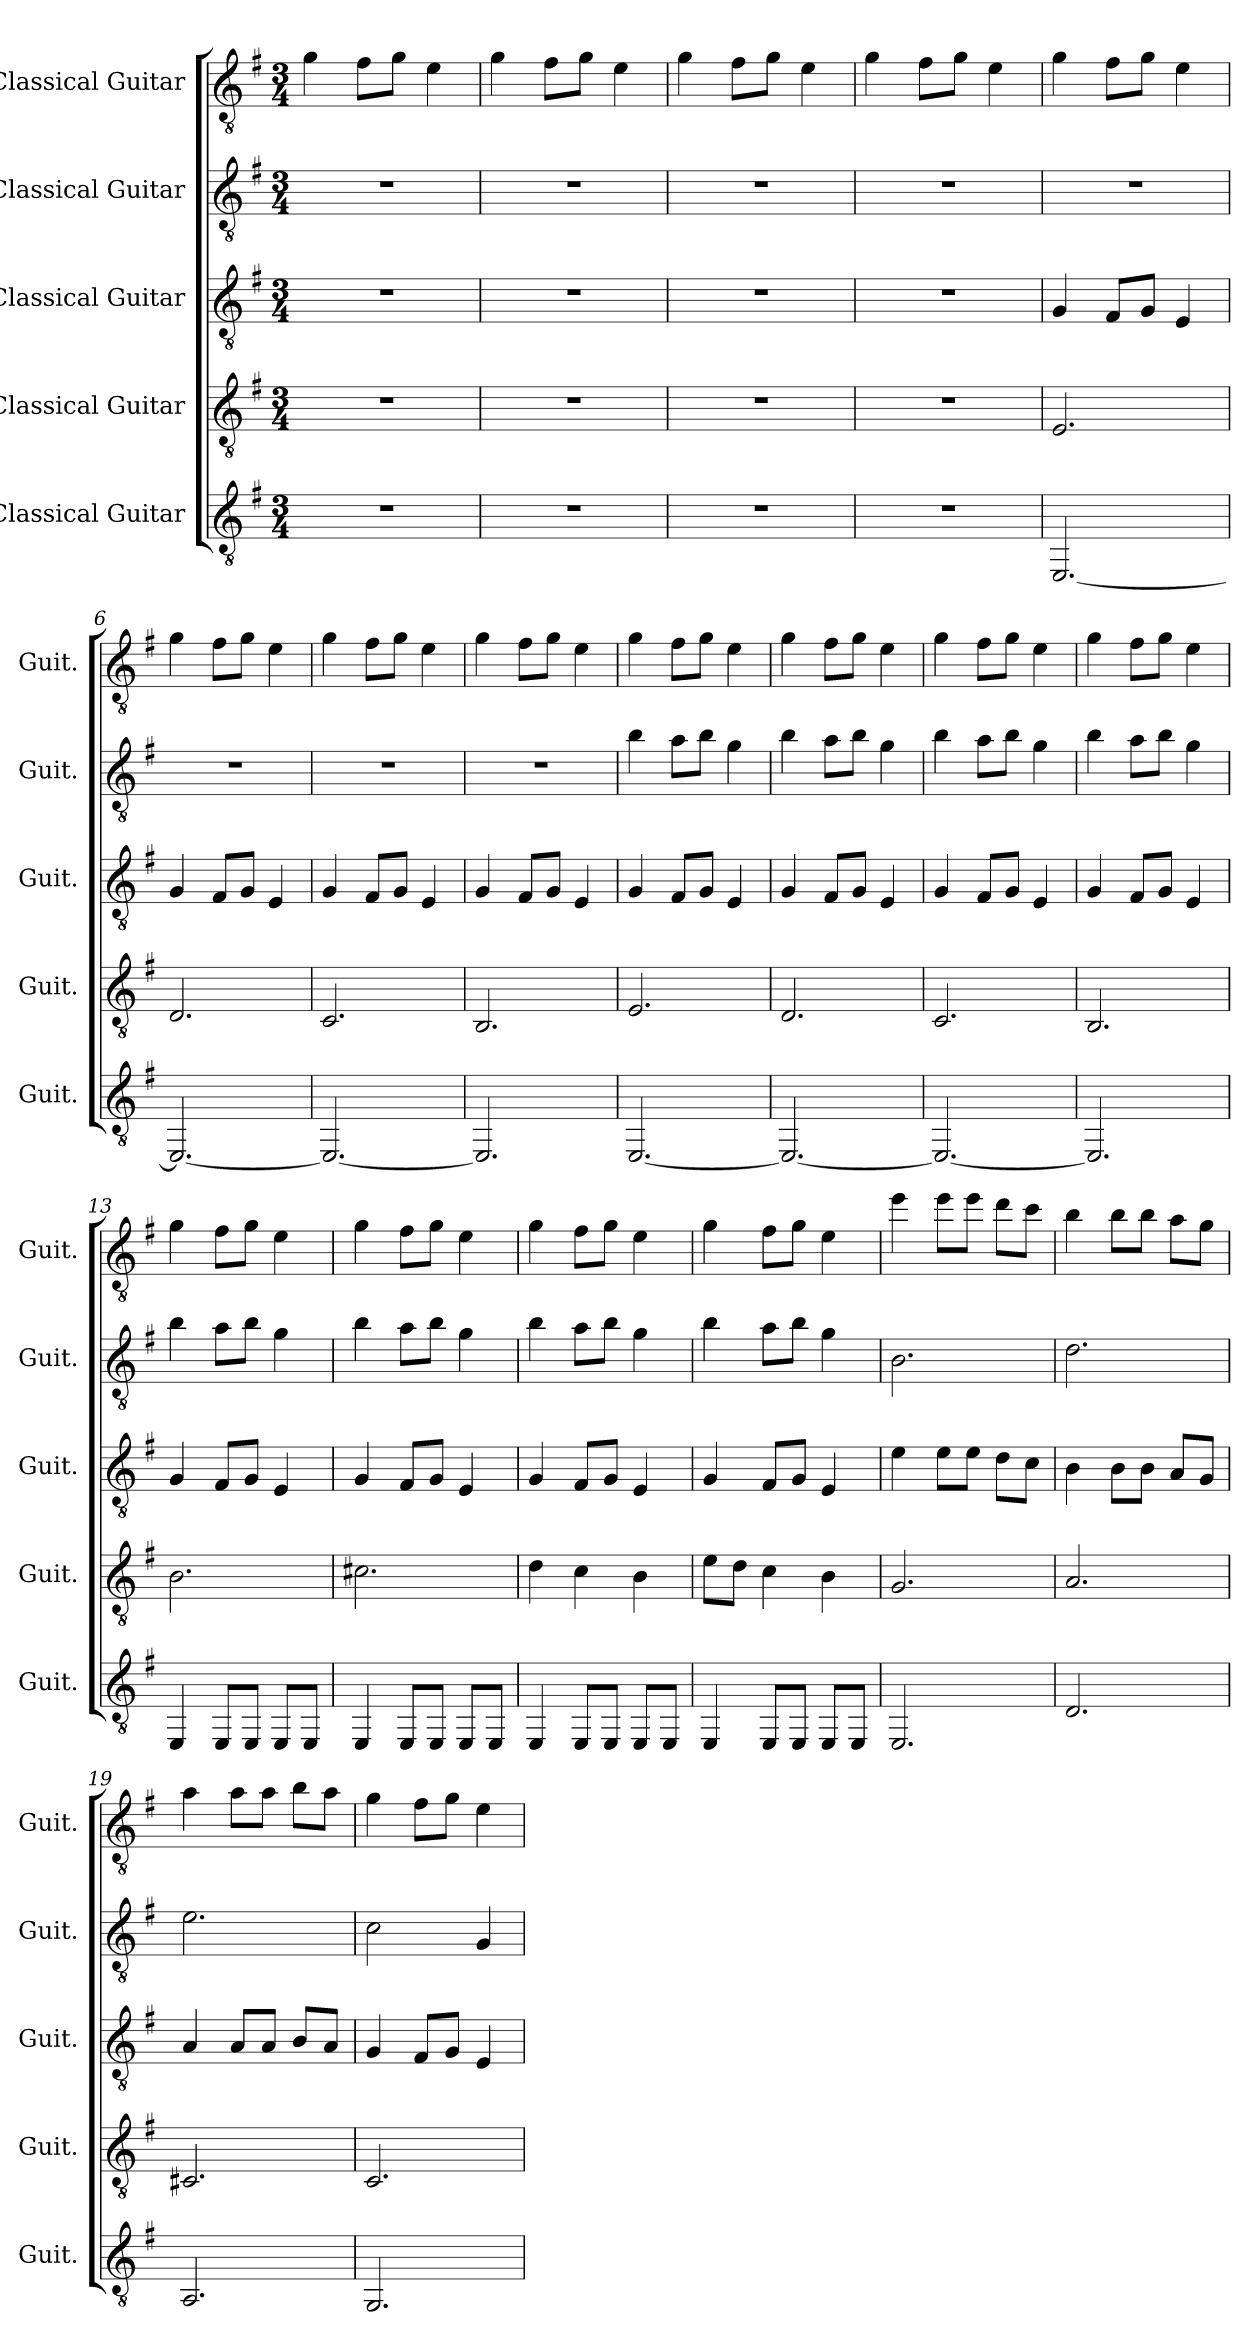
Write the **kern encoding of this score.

**kern	**kern	**kern	**kern	**kern
*part5	*part4	*part3	*part2	*part1
*staff5	*staff4	*staff3	*staff2	*staff1
*I"Classical Guitar	*I"Classical Guitar	*I"Classical Guitar	*I"Classical Guitar	*I"Classical Guitar
*I'Guit.	*I'Guit.	*I'Guit.	*I'Guit.	*I'Guit.
*clefGv2	*clefGv2	*clefGv2	*clefGv2	*clefGv2
*k[f#]	*k[f#]	*k[f#]	*k[f#]	*k[f#]
*M3/4	*M3/4	*M3/4	*M3/4	*M3/4
=1	=1	=1	=1	=1
2.r	2.r	2.r	2.r	4g\
.	.	.	.	8f#\L
.	.	.	.	8g\J
.	.	.	.	4e\
=2	=2	=2	=2	=2
2.r	2.r	2.r	2.r	4g\
.	.	.	.	8f#\L
.	.	.	.	8g\J
.	.	.	.	4e\
=3	=3	=3	=3	=3
2.r	2.r	2.r	2.r	4g\
.	.	.	.	8f#\L
.	.	.	.	8g\J
.	.	.	.	4e\
=4	=4	=4	=4	=4
2.r	2.r	2.r	2.r	4g\
.	.	.	.	8f#\L
.	.	.	.	8g\J
.	.	.	.	4e\
=5	=5	=5	=5	=5
[2.EE/	2.E/	4G/	2.r	4g\
.	.	8F#/L	.	8f#\L
.	.	8G/J	.	8g\J
.	.	4E/	.	4e\
=6	=6	=6	=6	=6
2.EE/_	2.D/	4G/	2.r	4g\
.	.	8F#/L	.	8f#\L
.	.	8G/J	.	8g\J
.	.	4E/	.	4e\
=7	=7	=7	=7	=7
2.EE/_	2.C/	4G/	2.r	4g\
.	.	8F#/L	.	8f#\L
.	.	8G/J	.	8g\J
.	.	4E/	.	4e\
=8	=8	=8	=8	=8
2.EE/]	2.BB/	4G/	2.r	4g\
.	.	8F#/L	.	8f#\L
.	.	8G/J	.	8g\J
.	.	4E/	.	4e\
!!LO:LB:g=z
=9	=9	=9	=9	=9
[2.EE/	2.E/	4G/	4b\	4g\
.	.	8F#/L	8a\L	8f#\L
.	.	8G/J	8b\J	8g\J
.	.	4E/	4g\	4e\
=10	=10	=10	=10	=10
2.EE/_	2.D/	4G/	4b\	4g\
.	.	8F#/L	8a\L	8f#\L
.	.	8G/J	8b\J	8g\J
.	.	4E/	4g\	4e\
=11	=11	=11	=11	=11
2.EE/_	2.C/	4G/	4b\	4g\
.	.	8F#/L	8a\L	8f#\L
.	.	8G/J	8b\J	8g\J
.	.	4E/	4g\	4e\
=12	=12	=12	=12	=12
2.EE/]	2.BB/	4G/	4b\	4g\
.	.	8F#/L	8a\L	8f#\L
.	.	8G/J	8b\J	8g\J
.	.	4E/	4g\	4e\
=13	=13	=13	=13	=13
4EE/	2.B\	4G/	4b\	4g\
8EE/L	.	8F#/L	8a\L	8f#\L
8EE/J	.	8G/J	8b\J	8g\J
8EE/L	.	4E/	4g\	4e\
8EE/J	.	.	.	.
=14	=14	=14	=14	=14
4EE/	2.c#X\	4G/	4b\	4g\
8EE/L	.	8F#/L	8a\L	8f#\L
8EE/J	.	8G/J	8b\J	8g\J
8EE/L	.	4E/	4g\	4e\
8EE/J	.	.	.	.
=15	=15	=15	=15	=15
4EE/	4d\	4G/	4b\	4g\
8EE/L	4c\	8F#/L	8a\L	8f#\L
8EE/J	.	8G/J	8b\J	8g\J
8EE/L	4B\	4E/	4g\	4e\
8EE/J	.	.	.	.
!!LO:PB:g=z
=16	=16	=16	=16	=16
4EE/	8e\L	4G/	4b\	4g\
.	8d\J	.	.	.
8EE/L	4c\	8F#/L	8a\L	8f#\L
8EE/J	.	8G/J	8b\J	8g\J
8EE/L	4B\	4E/	4g\	4e\
8EE/J	.	.	.	.
=17	=17	=17	=17	=17
2.EE/	2.G/	4e\	2.B\	4ee\
.	.	8e\L	.	8ee\L
.	.	8e\J	.	8ee\J
.	.	8d\L	.	8dd\L
.	.	8c\J	.	8cc\J
=18	=18	=18	=18	=18
2.D/	2.A/	4B\	2.d\	4b\
.	.	8B\L	.	8b\L
.	.	8B\J	.	8b\J
.	.	8A/L	.	8a\L
.	.	8G/J	.	8g\J
=19	=19	=19	=19	=19
2.AA/	2.C#X/	4A/	2.e\	4a\
.	.	8A/L	.	8a\L
.	.	8A/J	.	8a\J
.	.	8B/L	.	8b\L
.	.	8A/J	.	8a\J
=20	=20	=20	=20	=20
2.GG/	2.C/	4G/	2c\	4g\
.	.	8F#/L	.	8f#\L
.	.	8G/J	.	8g\J
.	.	4E/	4G/	4e\
=	=	=	=	=
*-	*-	*-	*-	*-
